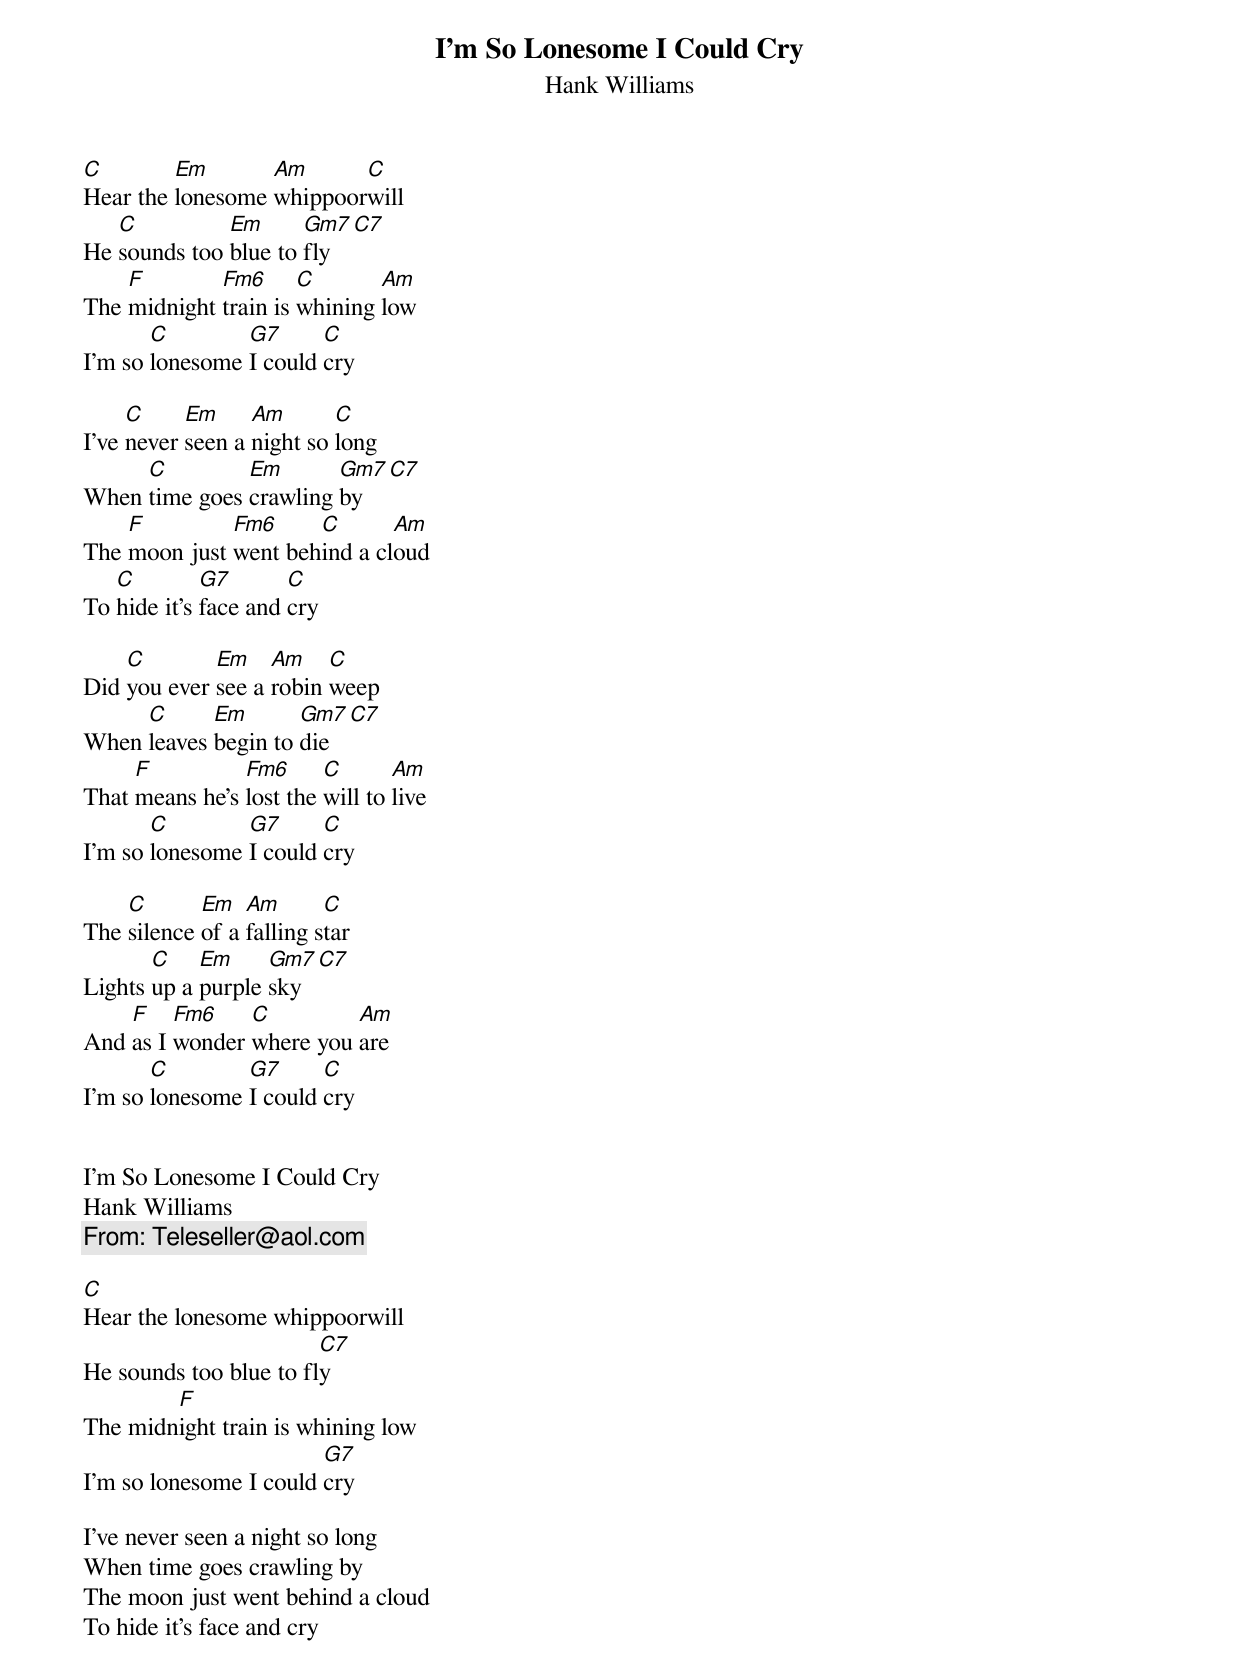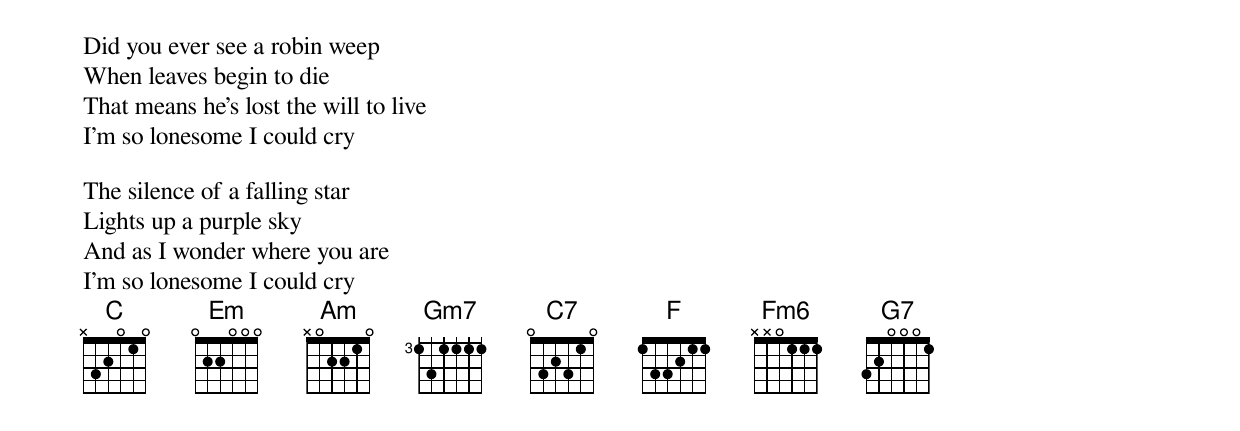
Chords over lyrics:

I'm So Lonesome I Could Cry
Hank Williams
Submitted by Scott Durham 75372.257@compuserve.com

C        Em       Am      C
Hear the lonesome whippoorwill
   C          Em      Gm7    C7
He sounds too blue to fly
    F        Fm6      C       Am
The midnight train is whining low
       C        G7      C
I'm so lonesome I could cry

     C     Em     Am       C
I've never seen a night so long
     C         Em       Gm7    C7
When time goes crawling by
    F         Fm6     C       Am
The moon just went behind a cloud
   C         G7       C
To hide it's face and cry

    C        Em    Am    C
Did you ever see a robin weep
     C      Em       Gm7   C7
When leaves begin to die
     F          Fm6      C       Am
That means he's lost the will to live
       C        G7      C
I'm so lonesome I could cry

    C       Em   Am       C
The silence of a falling star
       C    Em     Gm7    C7
Lights up a purple sky
    F    Fm6    C         Am
And as I wonder where you are
       C        G7      C
I'm so lonesome I could cry

Fm6  xx0111
Gm7  xx3333

I'm So Lonesome I Could Cry
Hank Williams
From: Teleseller@aol.com

C
Hear the lonesome whippoorwill
			C7
He sounds too blue to fly
	F
The midnight train is whining low
			G7
I'm so lonesome I could cry

I've never seen a night so long
When time goes crawling by
The moon just went behind a cloud
To hide it's face and cry

Did you ever see a robin weep
When leaves begin to die
That means he's lost the will to live
I'm so lonesome I could cry

The silence of a falling star
Lights up a purple sky
And as I wonder where you are
I'm so lonesome I could cry
